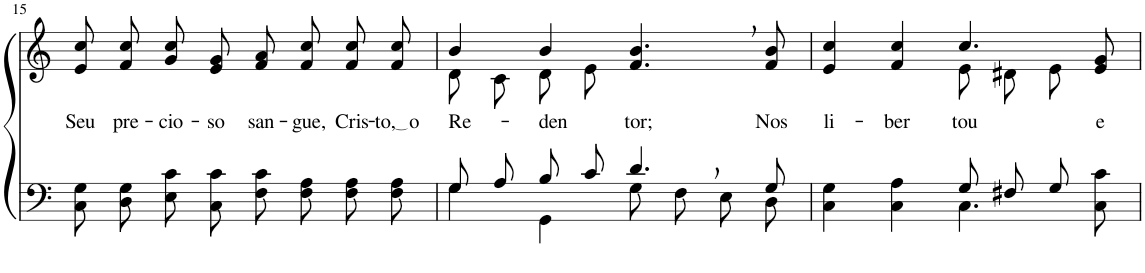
**kern	**kern	**text
*part2	*part1	*part1
*staff2	*staff1	*staff1
*I"Parte III e IV	*I"Parte I e II	*
!!LO:PB:g=z
*clefF4	*clefG2	*
*Trd-1c-2	*Trd-1c-2	*
*k[]	*k[]	*
*M4/4	*M4/4	*
=15	=15	=15
!	!	!LO:LY:b
8C\ 8G\L	8e/ 8cc/L	Seu
!	!	!LO:LY:b
8D\ 8G\J	8f/ 8cc/J	pre-
!	!	!LO:LY:b
8E\ 8c\L	8g/ 8cc/L	-cio-
!	!	!LO:LY:b
8C\ 8c\J	8e/ 8g/J	-so
!	!	!LO:LY:b
8F\ 8c\L	8f/ 8a/L	san-
!	!	!LO:LY:b
8F\ 8A\J	8f/ 8cc/J	-gue,
!	!	!LO:LY:b
8F\ 8A\L	8f/ 8cc/L	Cris-
!	!	!LO:LY:b
8F\ 8A\J	8f/ 8cc/J	to, o
=16	=16	=16
*^	*^	*
!	!	!	!	!LO:LY:b
8G/L	4G\	4b/	8d\L	Re-
8A/J	.	.	8c\J	.
!	!	!	!	!LO:LY:b
8B/L	4GG\	4b/	8d\L	-den-
8c/J	.	.	8e\J	.
!	!	!	!	!LO:LY:b
4.d,/	8G\L	4.f/, 4.b/,	2ryy	-tor;
.	8F\J	.	.	.
.	8E\L	.	.	.
!	!	!	!	!LO:LY:b
8G/	8D\J	8f/ 8b/	.	Nos
=17	=17	=17	=17	=17
!	!	!	!	!LO:LY:b
2ryy	4C\ 4G\	4e/ 4cc/	2ryy	li-
!	!	!	!	!LO:LY:b
.	4C\ 4A\	4f/ 4cc/	.	-ber-
!	!	!	!	!LO:LY:b
8G/L	4.C\	4.cc/	8e\	-tou
8F#X/J	.	.	8d#X\L	.
8G/	.	.	8e\J	.
!	!	!	!	!LO:LY:b
8ryy	8C\ 8c\	8e/ 8g/	8ryy	e
*v	*v	*	*	*
*	*v	*v	*
=	=	=
*-	*-	*-
